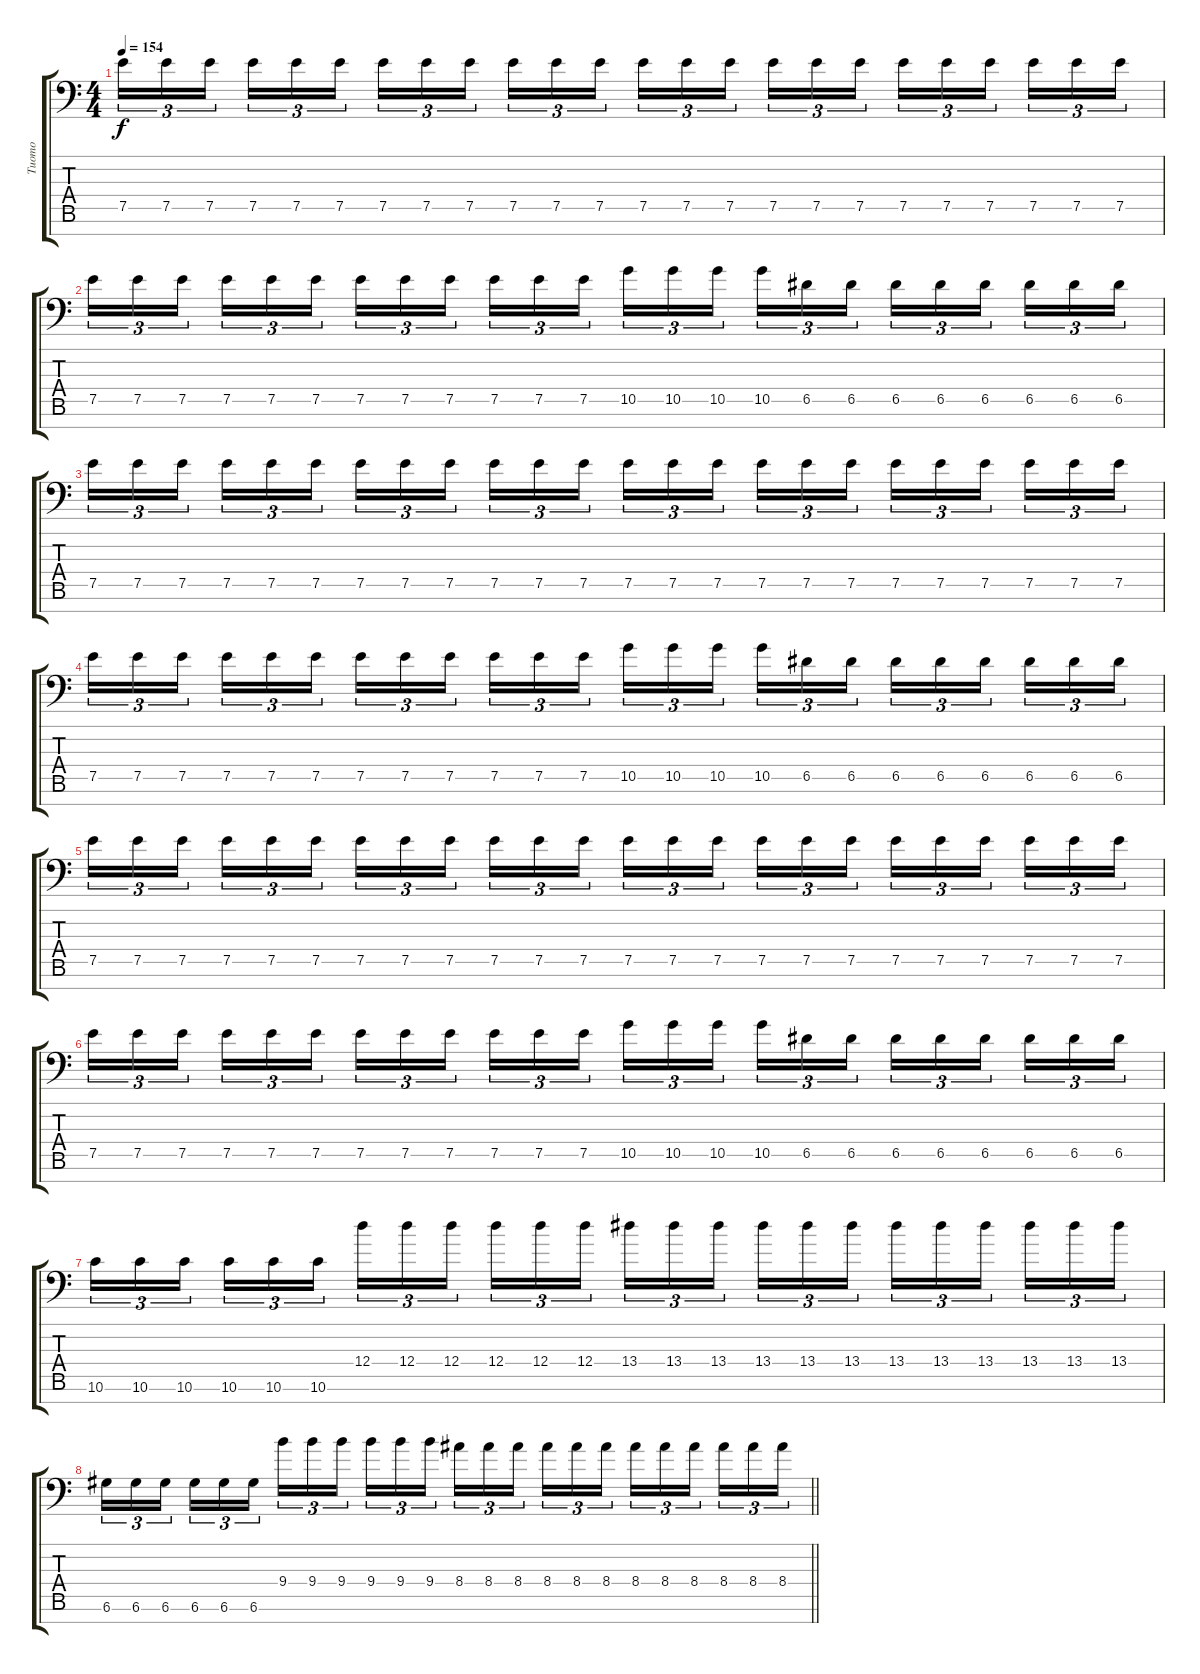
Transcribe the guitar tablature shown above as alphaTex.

\track ("Tuomo" "Tuomo") {instrument distortionguitar}
\staff {score tabs}
\tuning (E4 B3 G3 D3 A2 D2 A1) {hide}
\ts (4 4)
\tempo 154
\clef f4
\ks c
7.5.16{tu (3 2) dy f} 7.5.16{tu (3 2)} 7.5.16{tu (3 2)} 7.5.16{tu (3 2)} 7.5.16{tu (3 2)} 7.5.16{tu (3 2)} 7.5.16{tu (3 2)} 7.5.16{tu (3 2)} 7.5.16{tu (3 2)} 7.5.16{tu (3 2)} 7.5.16{tu (3 2)} 7.5.16{tu (3 2)} 7.5.16{tu (3 2)} 7.5.16{tu (3 2)} 7.5.16{tu (3 2)} 7.5.16{tu (3 2)} 7.5.16{tu (3 2)} 7.5.16{tu (3 2)} 7.5.16{tu (3 2)} 7.5.16{tu (3 2)} 7.5.16{tu (3 2)} 7.5.16{tu (3 2)} 7.5.16{tu (3 2)} 7.5.16{tu (3 2)} |
7.5.16{tu (3 2)} 7.5.16{tu (3 2)} 7.5.16{tu (3 2)} 7.5.16{tu (3 2)} 7.5.16{tu (3 2)} 7.5.16{tu (3 2)} 7.5.16{tu (3 2)} 7.5.16{tu (3 2)} 7.5.16{tu (3 2)} 7.5.16{tu (3 2)} 7.5.16{tu (3 2)} 7.5.16{tu (3 2)} 10.5.16{tu (3 2)} 10.5.16{tu (3 2)} 10.5.16{tu (3 2)} 10.5.16{tu (3 2)} 6.5.16{tu (3 2)} 6.5.16{tu (3 2)} 6.5.16{tu (3 2)} 6.5.16{tu (3 2)} 6.5.16{tu (3 2)} 6.5.16{tu (3 2)} 6.5.16{tu (3 2)} 6.5.16{tu (3 2)} |
7.5.16{tu (3 2)} 7.5.16{tu (3 2)} 7.5.16{tu (3 2)} 7.5.16{tu (3 2)} 7.5.16{tu (3 2)} 7.5.16{tu (3 2)} 7.5.16{tu (3 2)} 7.5.16{tu (3 2)} 7.5.16{tu (3 2)} 7.5.16{tu (3 2)} 7.5.16{tu (3 2)} 7.5.16{tu (3 2)} 7.5.16{tu (3 2)} 7.5.16{tu (3 2)} 7.5.16{tu (3 2)} 7.5.16{tu (3 2)} 7.5.16{tu (3 2)} 7.5.16{tu (3 2)} 7.5.16{tu (3 2)} 7.5.16{tu (3 2)} 7.5.16{tu (3 2)} 7.5.16{tu (3 2)} 7.5.16{tu (3 2)} 7.5.16{tu (3 2)} |
7.5.16{tu (3 2)} 7.5.16{tu (3 2)} 7.5.16{tu (3 2)} 7.5.16{tu (3 2)} 7.5.16{tu (3 2)} 7.5.16{tu (3 2)} 7.5.16{tu (3 2)} 7.5.16{tu (3 2)} 7.5.16{tu (3 2)} 7.5.16{tu (3 2)} 7.5.16{tu (3 2)} 7.5.16{tu (3 2)} 10.5.16{tu (3 2)} 10.5.16{tu (3 2)} 10.5.16{tu (3 2)} 10.5.16{tu (3 2)} 6.5.16{tu (3 2)} 6.5.16{tu (3 2)} 6.5.16{tu (3 2)} 6.5.16{tu (3 2)} 6.5.16{tu (3 2)} 6.5.16{tu (3 2)} 6.5.16{tu (3 2)} 6.5.16{tu (3 2)} |
7.5.16{tu (3 2)} 7.5.16{tu (3 2)} 7.5.16{tu (3 2)} 7.5.16{tu (3 2)} 7.5.16{tu (3 2)} 7.5.16{tu (3 2)} 7.5.16{tu (3 2)} 7.5.16{tu (3 2)} 7.5.16{tu (3 2)} 7.5.16{tu (3 2)} 7.5.16{tu (3 2)} 7.5.16{tu (3 2)} 7.5.16{tu (3 2)} 7.5.16{tu (3 2)} 7.5.16{tu (3 2)} 7.5.16{tu (3 2)} 7.5.16{tu (3 2)} 7.5.16{tu (3 2)} 7.5.16{tu (3 2)} 7.5.16{tu (3 2)} 7.5.16{tu (3 2)} 7.5.16{tu (3 2)} 7.5.16{tu (3 2)} 7.5.16{tu (3 2)} |
7.5.16{tu (3 2)} 7.5.16{tu (3 2)} 7.5.16{tu (3 2)} 7.5.16{tu (3 2)} 7.5.16{tu (3 2)} 7.5.16{tu (3 2)} 7.5.16{tu (3 2)} 7.5.16{tu (3 2)} 7.5.16{tu (3 2)} 7.5.16{tu (3 2)} 7.5.16{tu (3 2)} 7.5.16{tu (3 2)} 10.5.16{tu (3 2)} 10.5.16{tu (3 2)} 10.5.16{tu (3 2)} 10.5.16{tu (3 2)} 6.5.16{tu (3 2)} 6.5.16{tu (3 2)} 6.5.16{tu (3 2)} 6.5.16{tu (3 2)} 6.5.16{tu (3 2)} 6.5.16{tu (3 2)} 6.5.16{tu (3 2)} 6.5.16{tu (3 2)} |
10.6.16{tu (3 2)} 10.6.16{tu (3 2)} 10.6.16{tu (3 2)} 10.6.16{tu (3 2)} 10.6.16{tu (3 2)} 10.6.16{tu (3 2)} 12.4.16{tu (3 2)} 12.4.16{tu (3 2)} 12.4.16{tu (3 2)} 12.4.16{tu (3 2)} 12.4.16{tu (3 2)} 12.4.16{tu (3 2)} 13.4.16{tu (3 2)} 13.4.16{tu (3 2)} 13.4.16{tu (3 2)} 13.4.16{tu (3 2)} 13.4.16{tu (3 2)} 13.4.16{tu (3 2)} 13.4.16{tu (3 2)} 13.4.16{tu (3 2)} 13.4.16{tu (3 2)} 13.4.16{tu (3 2)} 13.4.16{tu (3 2)} 13.4.16{tu (3 2)} |
\barLineRight lightlight
6.6.16{tu (3 2)} 6.6.16{tu (3 2)} 6.6.16{tu (3 2)} 6.6.16{tu (3 2)} 6.6.16{tu (3 2)} 6.6.16{tu (3 2)} 9.4.16{tu (3 2)} 9.4.16{tu (3 2)} 9.4.16{tu (3 2)} 9.4.16{tu (3 2)} 9.4.16{tu (3 2)} 9.4.16{tu (3 2)} 8.4.16{tu (3 2)} 8.4.16{tu (3 2)} 8.4.16{tu (3 2)} 8.4.16{tu (3 2)} 8.4.16{tu (3 2)} 8.4.16{tu (3 2)} 8.4.16{tu (3 2)} 8.4.16{tu (3 2)} 8.4.16{tu (3 2)} 8.4.16{tu (3 2)} 8.4.16{tu (3 2)} 8.4.16{tu (3 2)}
